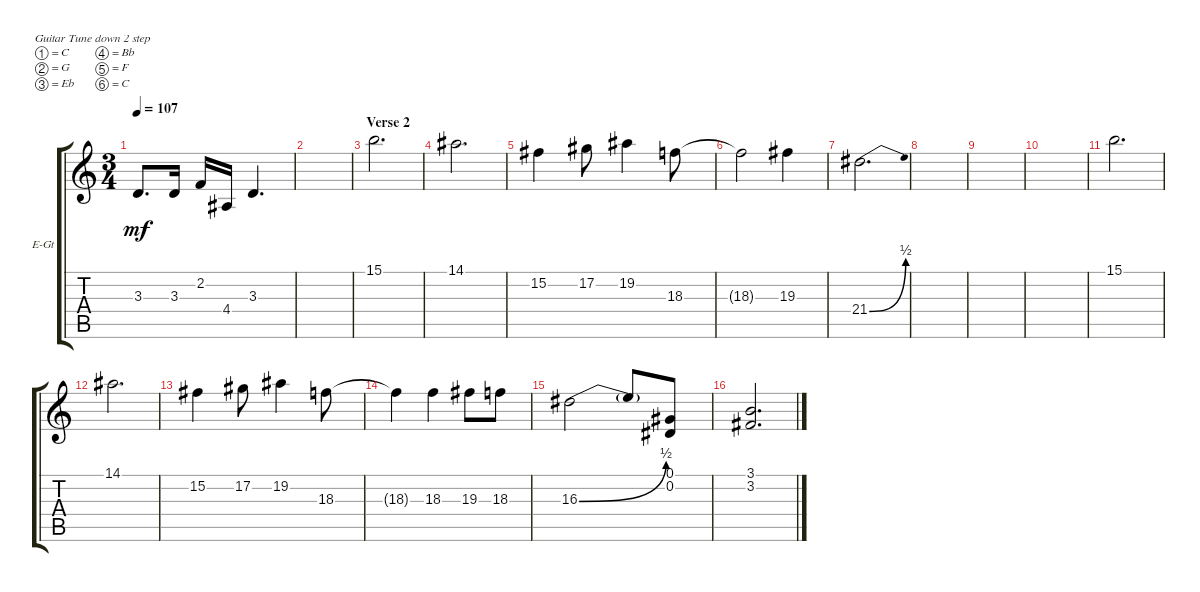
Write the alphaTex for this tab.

\defaultSystemsLayout 4
\bracketExtendMode groupsimilarinstruments
\firstSystemTrackNameOrientation horizontal
\otherSystemsTrackNameOrientation horizontal
\track ("Clean Guitar" "E-Gt") {instrument acousticgrandpiano}
\staff {score tabs}
\tuning (C4 G3 Eb3 Bb2 F2 C2)
\displaytranspose 8
\ts (3 4)
\tempo 107
\clef g2
\scale
0.333333
\ks c
3.3.8{d dy mf} 3.3.16 2.2.16 4.4.16 3.3.4{d} |
\scale
0.333333 |
\section ("" "Verse 2")
\scale
0.333333 15.1.2{d} |
\scale
0.333333 14.1.2{d} |
\scale
0.333333 15.2.4 17.2.8 19.2.4 18.3.8 |
\scale
0.333333 18.3{t}.2 19.3.4 |
\scale
0.333333 21.4{be (bend 0 0 52.199999999999996 2)}.2{d} |
\scale
0.333333 |
\scale
0.333333 |
\scale
0.333333 |
\scale
0.333333 15.1.2{d} |
\scale
0.333333 14.1.2{d} |
\scale
0.333333 15.2.4 17.2.8 19.2.4 18.3.8 |
\scale
0.333333 18.3{t}.4 18.3.4 19.3.8 18.3.8 |
\scale
0.333333 16.3{be (bend 0 0 52.199999999999996 2)}.2 16.3{t}.8 (0.1 0.2).8 |
\scale
0.333333 (3.1 3.2).2{d}
